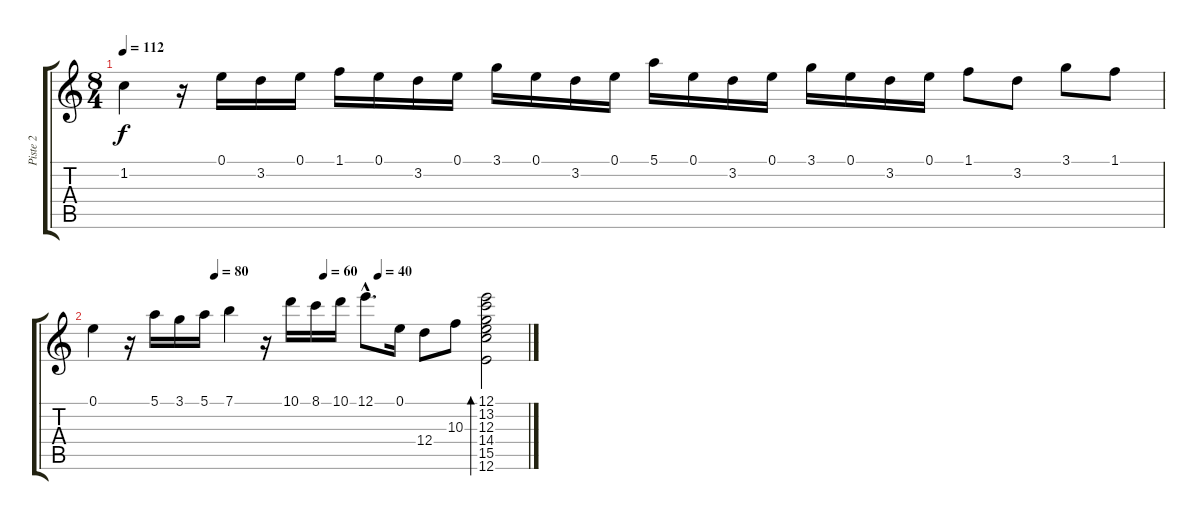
\track ("Piste 2" "Piste 2") {instrument overdrivenguitar}
\staff {score tabs}
\tuning (E4 B3 G3 D3 A2 E2) {hide}
\ts (8 4)
\tempo 112
\clef g2
\ks c
1.2.4{dy f} r.16 0.1.16 3.2.16 0.1.16 1.1.16 0.1.16 3.2.16 0.1.16 3.1.16 0.1.16 3.2.16 0.1.16 5.1.16 0.1.16 3.2.16 0.1.16 3.1.16 0.1.16 3.2.16 0.1.16 1.1.8 3.2.8 3.1.8 1.1.8 |
\tempo (80 0.28125)
\tempo (60 0.53125)
\tempo (40 0.65625)
0.1.4 r.16 5.1.16 3.1.16 5.1.16 7.1.4 r.16 10.1.16 8.1.16 10.1.16 12.1{hac}.8{d} 0.1.16 12.4.8 10.3.8 (12.1 13.2 12.3 14.4 15.5 12.6).2{bd 240}
